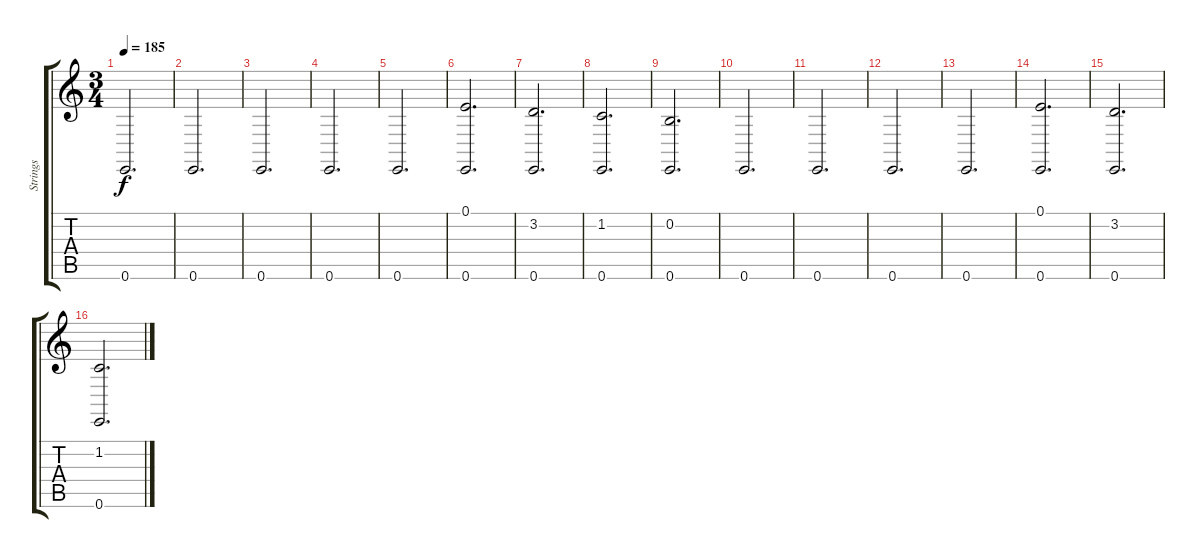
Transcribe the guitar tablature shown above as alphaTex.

\track ("Strings" "Strings") {instrument stringensemble1}
\staff {score tabs}
\tuning (E4 B3 G3 D3 A2 E2) {hide}
\ts (3 4)
\tempo 185
\clef g2
\ks c
0.6.2{d dy f} |
0.6.2{d} |
0.6.2{d} |
0.6.2{d} |
0.6.2{d} |
(0.1 0.6).2{d} |
(3.2 0.6).2{d} |
(1.2 0.6).2{d} |
(0.2 0.6).2{d} |
0.6.2{d} |
0.6.2{d} |
0.6.2{d} |
0.6.2{d} |
(0.1 0.6).2{d} |
(3.2 0.6).2{d} |
(1.2 0.6).2{d}
